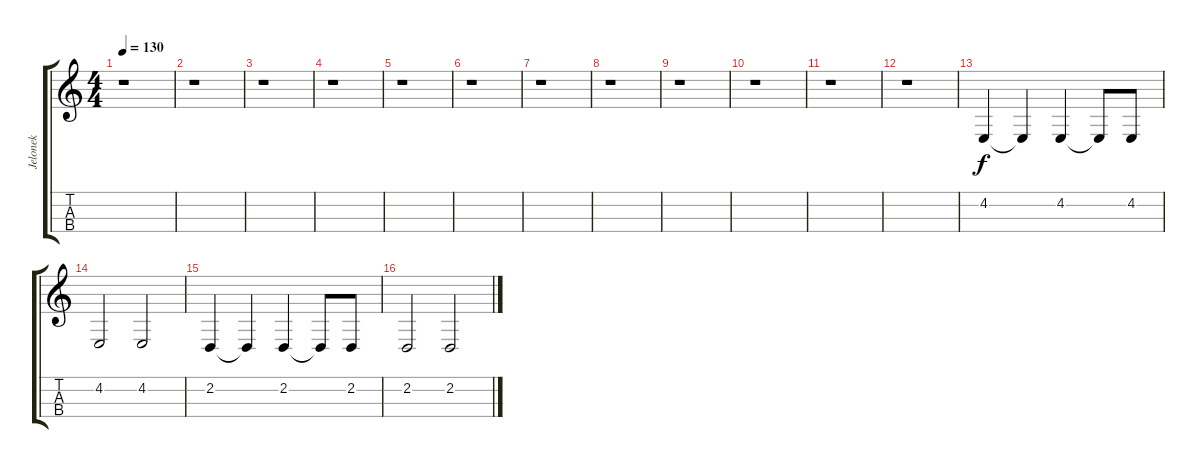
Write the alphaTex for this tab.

\track ("Jelonek" "Jelonek") {instrument violin}
\staff {score tabs}
\tuning (F3 C3 G2 D2) {hide}
\ts (4 4)
\tempo 130
\clef g2
\ks c
r.1{dy f} |
r.1 |
r.1 |
r.1 |
r.1 |
r.1 |
r.1 |
r.1 |
r.1 |
r.1 |
r.1 |
r.1 |
4.2.4 4.2{t}.4 4.2.4 4.2{t}.8 4.2.8 |
4.2.2 4.2.2 |
2.2.4 2.2{t}.4 2.2.4 2.2{t}.8 2.2.8 |
2.2.2 2.2.2
